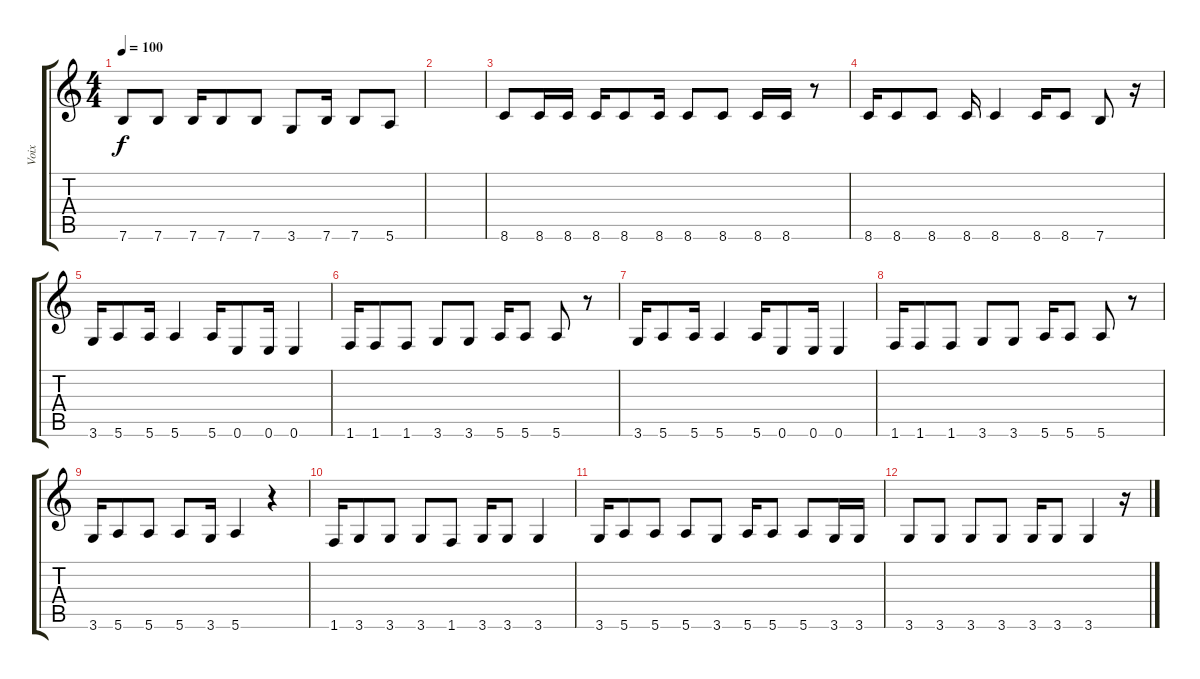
\track ("Voix" "Voix") {instrument acousticguitarnylon}
\staff {score tabs}
\tuning (E4 B3 G3 D3 A2 E2) {hide}
\ts (4 4)
\tempo 100
\clef g2
\ks c
7.6.8{dy f} 7.6.8 7.6.16 7.6.8 7.6.8 3.6.8 7.6.16 7.6.8 5.6.8 |
|
8.6.8 8.6.16 8.6.16 8.6.16 8.6.8 8.6.16 8.6.8 8.6.8 8.6.16 8.6.16 r.8 |
8.6.16 8.6.8 8.6.8 8.6.16 8.6.4 8.6.16 8.6.8 7.6.8 r.16 |
3.6.16 5.6.8 5.6.16 5.6.4 5.6.16 0.6.8 0.6.16 0.6.4 |
1.6.16 1.6.8 1.6.8 3.6.8 3.6.8 5.6.16 5.6.8 5.6.8 r.8 |
3.6.16 5.6.8 5.6.16 5.6.4 5.6.16 0.6.8 0.6.16 0.6.4 |
1.6.16 1.6.8 1.6.8 3.6.8 3.6.8 5.6.16 5.6.8 5.6.8 r.8 |
3.6.16 5.6.8 5.6.8 5.6.8 3.6.16 5.6.4 r.4 |
1.6.16 3.6.8 3.6.8 3.6.8 1.6.8 3.6.16 3.6.8 3.6.4 |
3.6.16 5.6.8 5.6.8 5.6.8 3.6.8 5.6.16 5.6.8 5.6.8 3.6.16 3.6.16 |
3.6.8 3.6.8 3.6.8 3.6.8 3.6.16 3.6.8 3.6.4 r.16
